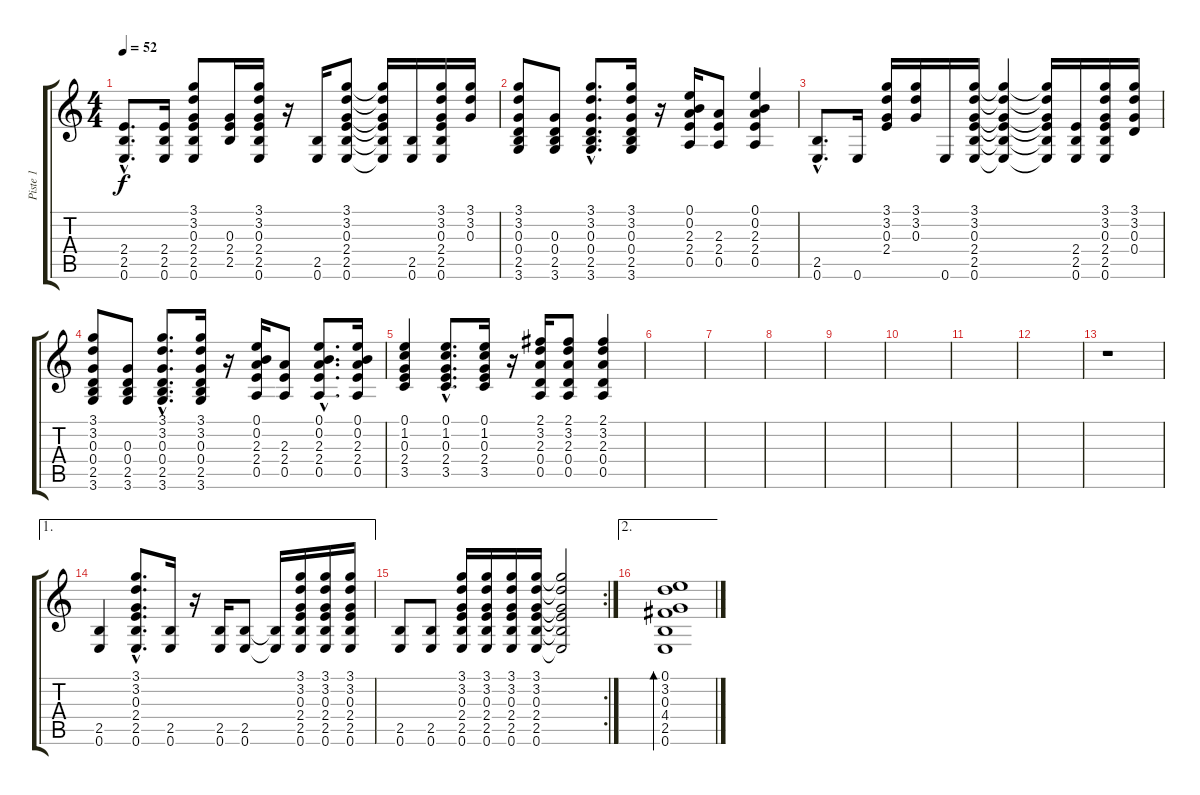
\track ("Piste 1" "Piste 1") {instrument acousticguitarsteel}
\staff {score tabs}
\tuning (E4 B3 G3 D3 A2 E2) {hide}
\ts (4 4)
\tempo 52
\clef g2
\ks c
(2.4{hac} 2.5{hac} 0.6{hac}).8{d dy f} (2.4 2.5 0.6).16 (3.1 3.2 0.3 2.4 2.5 0.6).8 (0.3 2.4 2.5).16 (3.1 3.2 0.3 2.4 2.5 0.6).16 r.16 (2.5 0.6).16 (3.1 3.2 0.3 2.4 2.5 0.6).8 (3.1{t} 3.2{t} 0.3{t} 2.4{t} 2.5{t} 0.6{t}).16 (2.5 0.6).16 (3.1 3.2 0.3 2.4 2.5 0.6).16 (3.1 3.2 0.3).16 |
(3.1 3.2 0.3 0.4 2.5 3.6).8 (0.3 0.4 2.5 3.6).8 (3.1{hac} 3.2{hac} 0.3{hac} 0.4{hac} 2.5{hac} 3.6{hac}).8{d} (3.1 3.2 0.3 0.4 2.5 3.6).16 r.16 (0.1 0.2 2.3 2.4 0.5).16 (2.3 2.4 0.5).8 (0.1 0.2 2.3 2.4 0.5).4 |
(2.5{hac} 0.6{hac}).8{d} 0.6.16 (3.1 3.2 0.3 2.4).16 (3.1 3.2 0.3).16 0.6.16 (3.1 3.2 0.3 2.4 2.5 0.6).16 (3.1{t} 3.2{t} 0.3{t} 2.4{t} 2.5{t} 0.6{t}).4 (3.1{t} 3.2{t} 0.3{t} 2.4{t} 2.5{t} 0.6{t}).16 (2.4 2.5 0.6).16 (3.1 3.2 0.3 2.4 2.5 0.6).16 (3.1 3.2 0.3 0.4).16 |
(3.1 3.2 0.3 0.4 2.5 3.6).8 (0.3 0.4 2.5 3.6).8 (3.1{hac} 3.2{hac} 0.3{hac} 0.4{hac} 2.5{hac} 3.6{hac}).8{d} (3.1 3.2 0.3 0.4 2.5 3.6).16 r.16 (0.1 0.2 2.3 2.4 0.5).16 (2.3 2.4 0.5).8 (0.1{hac} 0.2{hac} 2.3{hac} 2.4{hac} 0.5{hac}).8{d} (0.1 0.2 2.3 2.4 0.5).16 |
(0.1 1.2 0.3 2.4 3.5).4 (0.1{hac} 1.2{hac} 0.3{hac} 2.4{hac} 3.5{hac}).8{d} (0.1 1.2 0.3 2.4 3.5).16 r.16 (2.1 3.2 2.3 0.4 0.5).16 (2.1 3.2 2.3 0.4 0.5).8 (2.1 3.2 2.3 0.4 0.5).4 |
|
|
|
|
|
|
|
r.1 |
\ae 1
(2.5 0.6).4 (3.1{hac} 3.2{hac} 0.3{hac} 2.4{hac} 2.5{hac} 0.6{hac}).8{d} (2.5 0.6).16 r.16 (2.5 0.6).16 (2.5 0.6).8 (2.5{t} 0.6{t}).16 (3.1 3.2 0.3 2.4 2.5 0.6).16 (3.1 3.2 0.3 2.4 2.5 0.6).16 (3.1 3.2 0.3 2.4 2.5 0.6).16 |
\rc 2
(2.5 0.6).8 (2.5 0.6).8 (3.1 3.2 0.3 2.4 2.5 0.6).16 (3.1 3.2 0.3 2.4 2.5 0.6).16 (3.1 3.2 0.3 2.4 2.5 0.6).16 (3.1 3.2 0.3 2.4 2.5 0.6).16 (3.1{t} 3.2{t} 0.3{t} 2.4{t} 2.5{t} 0.6{t}).2 |
\ae 2
(0.1 3.2 0.3 4.4 2.5 0.6).1{bd 240}
